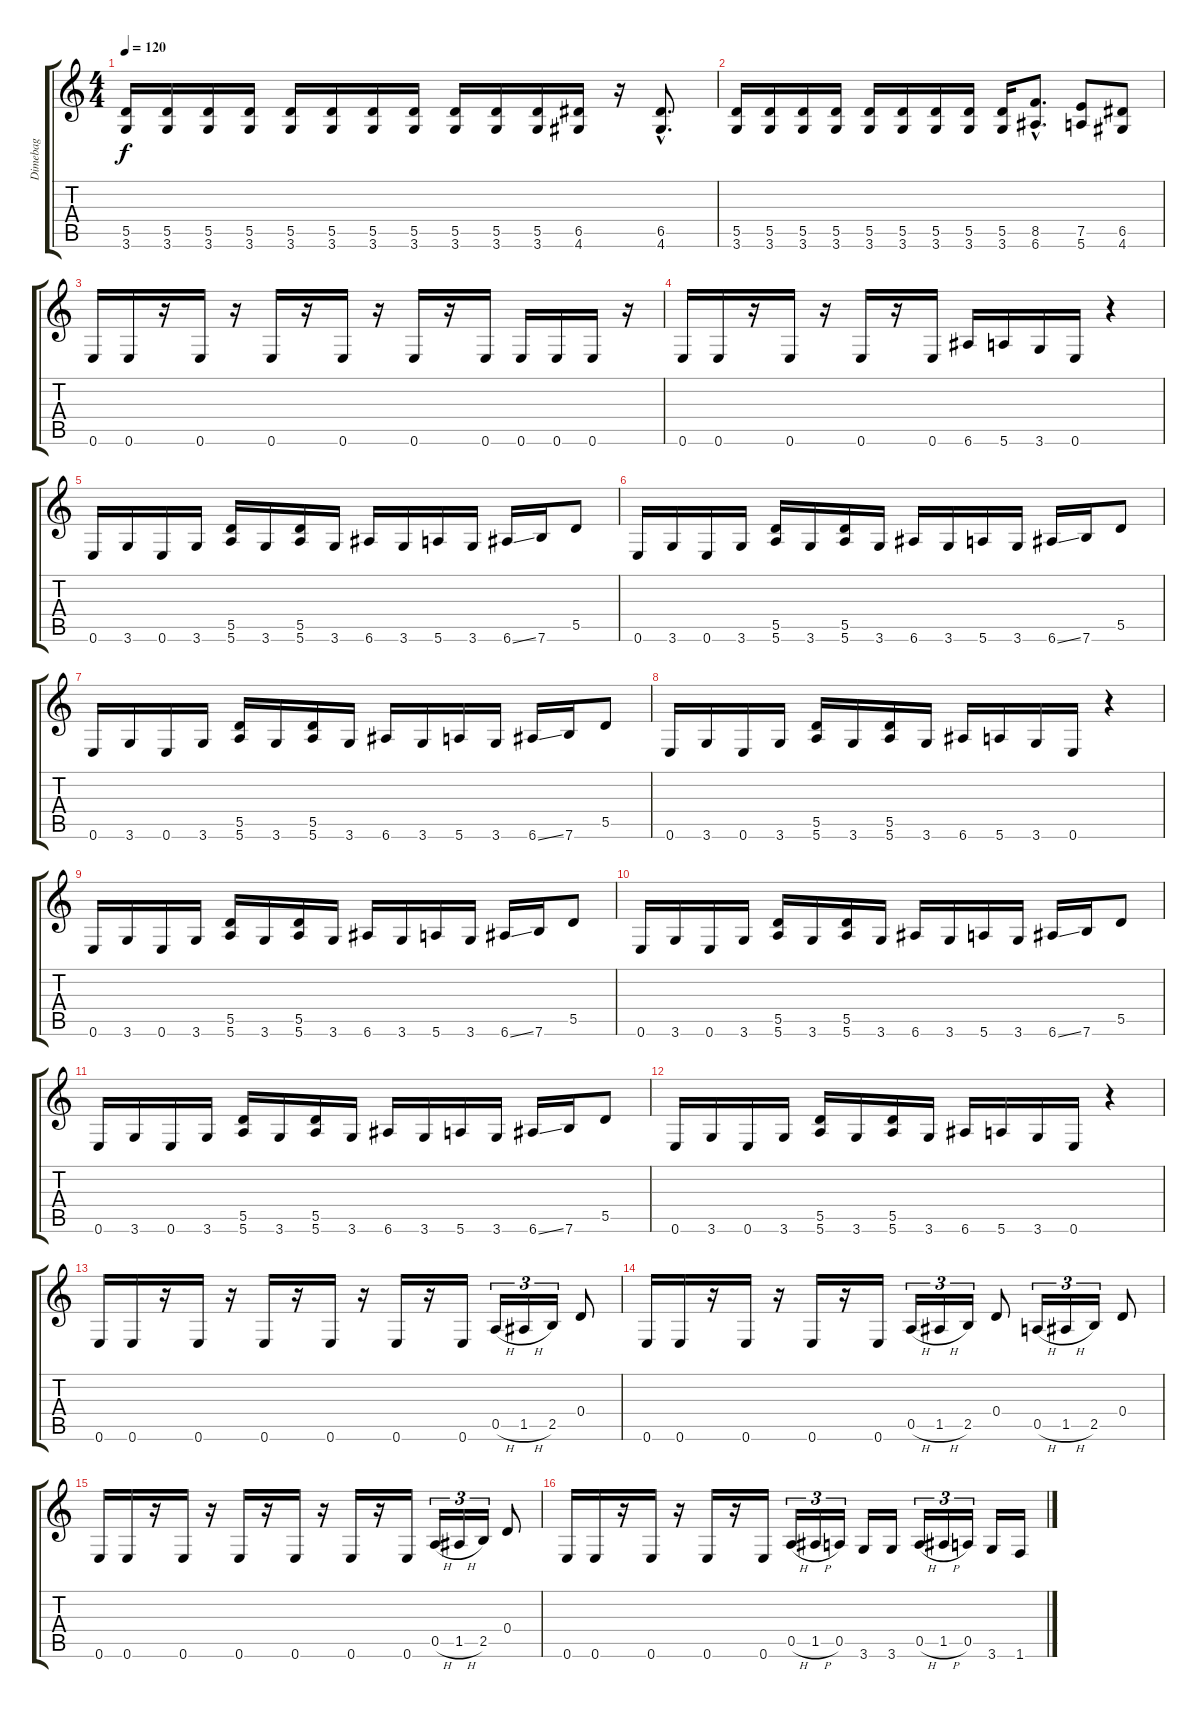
\track ("Dimebag" "Dimebag") {instrument overdrivenguitar}
\staff {score tabs}
\tuning (E4 B3 G3 D3 A2 E2) {hide}
\ts (4 4)
\tempo 120
\clef g2
\ks c
(5.5 3.6).16{dy f} (5.5 3.6).16 (5.5 3.6).16 (5.5 3.6).16 (5.5 3.6).16 (5.5 3.6).16 (5.5 3.6).16 (5.5 3.6).16 (5.5 3.6).16 (5.5 3.6).16 (5.5 3.6).16 (6.5 4.6).16 r.16 (6.5{hac} 4.6{hac}).8{d} |
(5.5 3.6).16 (5.5 3.6).16 (5.5 3.6).16 (5.5 3.6).16 (5.5 3.6).16 (5.5 3.6).16 (5.5 3.6).16 (5.5 3.6).16 (5.5 3.6).16 (8.5{hac} 6.6{hac}).8{d} (7.5 5.6).8 (6.5 4.6).8 |
0.6.16 0.6.16 r.16 0.6.16 r.16 0.6.16 r.16 0.6.16 r.16 0.6.16 r.16 0.6.16 0.6.16 0.6.16 0.6.16 r.16 |
0.6.16 0.6.16 r.16 0.6.16 r.16 0.6.16 r.16 0.6.16 6.6.16 5.6.16 3.6.16 0.6.16 r.4 |
0.6.16 3.6.16 0.6.16 3.6.16 (5.5 5.6).16 3.6.16 (5.5 5.6).16 3.6.16 6.6.16 3.6.16 5.6.16 3.6.16 6.6{ss}.16 7.6.16 5.5.8 |
0.6.16 3.6.16 0.6.16 3.6.16 (5.5 5.6).16 3.6.16 (5.5 5.6).16 3.6.16 6.6.16 3.6.16 5.6.16 3.6.16 6.6{ss}.16 7.6.16 5.5.8 |
0.6.16 3.6.16 0.6.16 3.6.16 (5.5 5.6).16 3.6.16 (5.5 5.6).16 3.6.16 6.6.16 3.6.16 5.6.16 3.6.16 6.6{ss}.16 7.6.16 5.5.8 |
0.6.16 3.6.16 0.6.16 3.6.16 (5.5 5.6).16 3.6.16 (5.5 5.6).16 3.6.16 6.6.16 5.6.16 3.6.16 0.6.16 r.4 |
0.6.16 3.6.16 0.6.16 3.6.16 (5.5 5.6).16 3.6.16 (5.5 5.6).16 3.6.16 6.6.16 3.6.16 5.6.16 3.6.16 6.6{ss}.16 7.6.16 5.5.8 |
0.6.16 3.6.16 0.6.16 3.6.16 (5.5 5.6).16 3.6.16 (5.5 5.6).16 3.6.16 6.6.16 3.6.16 5.6.16 3.6.16 6.6{ss}.16 7.6.16 5.5.8 |
0.6.16 3.6.16 0.6.16 3.6.16 (5.5 5.6).16 3.6.16 (5.5 5.6).16 3.6.16 6.6.16 3.6.16 5.6.16 3.6.16 6.6{ss}.16 7.6.16 5.5.8 |
0.6.16 3.6.16 0.6.16 3.6.16 (5.5 5.6).16 3.6.16 (5.5 5.6).16 3.6.16 6.6.16 5.6.16 3.6.16 0.6.16 r.4 |
0.6.16 0.6.16 r.16 0.6.16 r.16 0.6.16 r.16 0.6.16 r.16 0.6.16 r.16 0.6.16 0.5{h}.16{tu (3 2)} 1.5{h}.16{tu (3 2)} 2.5.16{tu (3 2)} 0.4.8 |
0.6.16 0.6.16 r.16 0.6.16 r.16 0.6.16 r.16 0.6.16 0.5{h}.16{tu (3 2)} 1.5{h}.16{tu (3 2)} 2.5.16{tu (3 2)} 0.4.8 0.5{h}.16{tu (3 2)} 1.5{h}.16{tu (3 2)} 2.5.16{tu (3 2)} 0.4.8 |
0.6.16 0.6.16 r.16 0.6.16 r.16 0.6.16 r.16 0.6.16 r.16 0.6.16 r.16 0.6.16 0.5{h}.16{tu (3 2)} 1.5{h}.16{tu (3 2)} 2.5.16{tu (3 2)} 0.4.8 |
0.6.16 0.6.16 r.16 0.6.16 r.16 0.6.16 r.16 0.6.16 0.5{h}.16{tu (3 2)} 1.5{h}.16{tu (3 2)} 0.5.16{tu (3 2)} 3.6.16 3.6.16 0.5{h}.16{tu (3 2)} 1.5{h}.16{tu (3 2)} 0.5.16{tu (3 2)} 3.6.16 1.6.16
